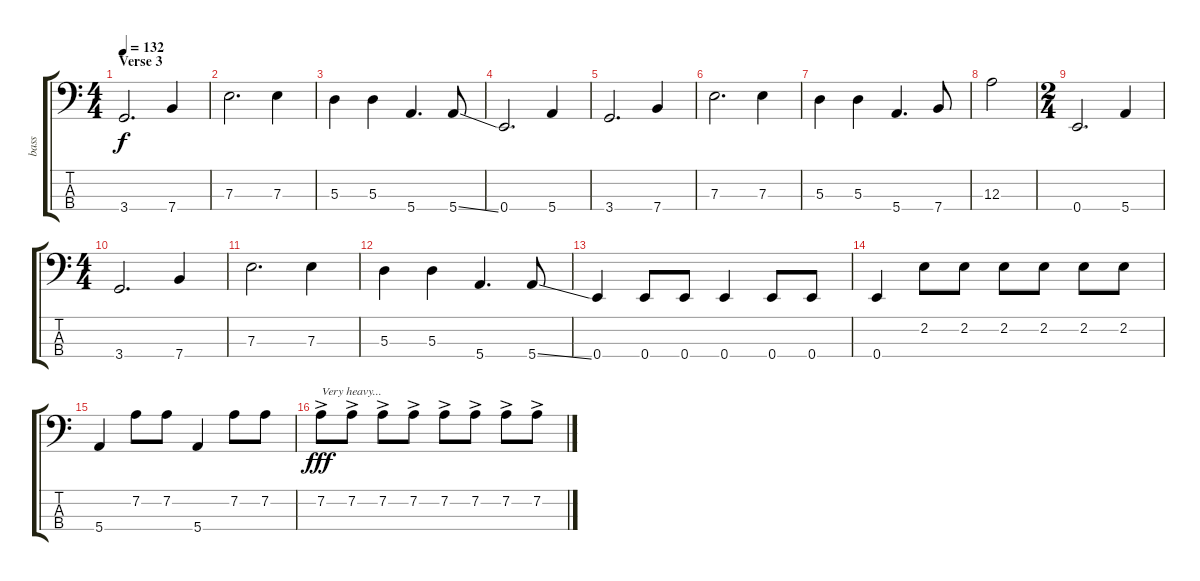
\track ("bass" "bass") {instrument electricbassfinger}
\staff {score tabs}
\tuning (G2 D2 A1 E1) {hide}
\ts (4 4)
\section ("" "Verse 3")
\tempo 132
\clef f4
\ks c
3.4.2{d dy f} 7.4.4 |
7.3.2{d} 7.3.4 |
5.3.4 5.3.4 5.4.4{d} 5.4{ss}.8 |
0.4.2{d} 5.4.4 |
3.4.2{d} 7.4.4 |
7.3.2{d} 7.3.4 |
5.3.4 5.3.4 5.4.4{d} 7.4.8 |
12.3.2 |
\ts (2 4)
0.4.2{d} 5.4.4 |
\ts (4 4)
3.4.2{d} 7.4.4 |
7.3.2{d} 7.3.4 |
5.3.4 5.3.4 5.4.4{d} 5.4{ss}.8 |
0.4.4 0.4.8 0.4.8 0.4.4 0.4.8 0.4.8 |
0.4.4 2.2.8 2.2.8 2.2.8 2.2.8 2.2.8 2.2.8 |
5.4.4 7.2.8 7.2.8 5.4.4 7.2.8 7.2.8 |
7.2{ac}.8{txt "Very heavy..." dy fff} 7.2{ac}.8 7.2{ac}.8 7.2{ac}.8 7.2{ac}.8 7.2{ac}.8 7.2{ac}.8 7.2{ac}.8
